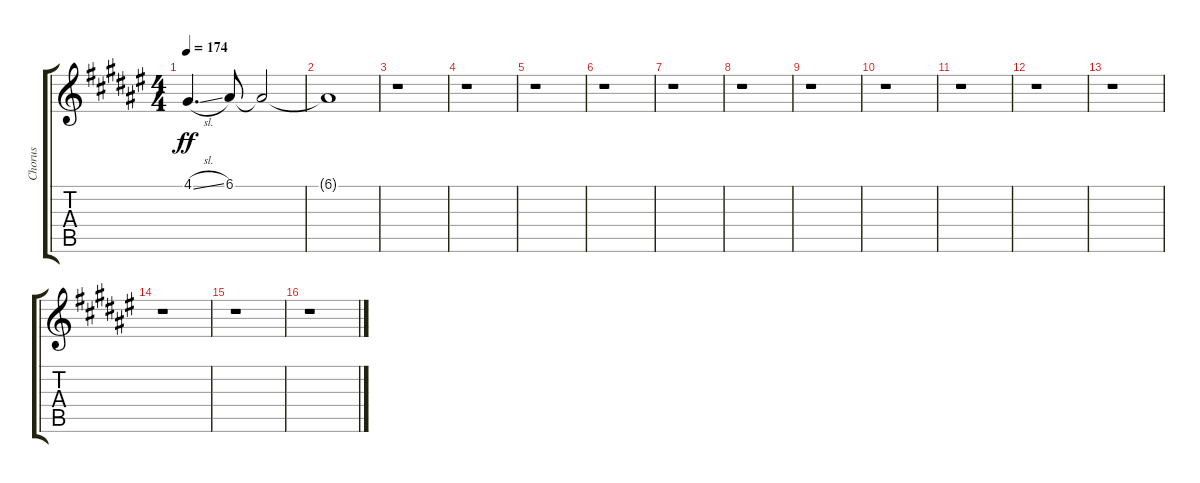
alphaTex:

\track ("Chorus" "Chorus") {instrument voiceoohs}
\staff {score tabs}
\tuning (E4 B3 G3 D3 A2 E2) {hide}
\ts (4 4)
\tempo 174
\clef g2
\ks f#
4.1{sl}.4{d dy ff} 6.1.8 6.1{t}.2 |
6.1{t}.1 |
r.1 |
r.1 |
r.1 |
r.1 |
r.1 |
r.1 |
r.1 |
r.1 |
r.1 |
r.1 |
r.1 |
r.1 |
r.1 |
r.1
